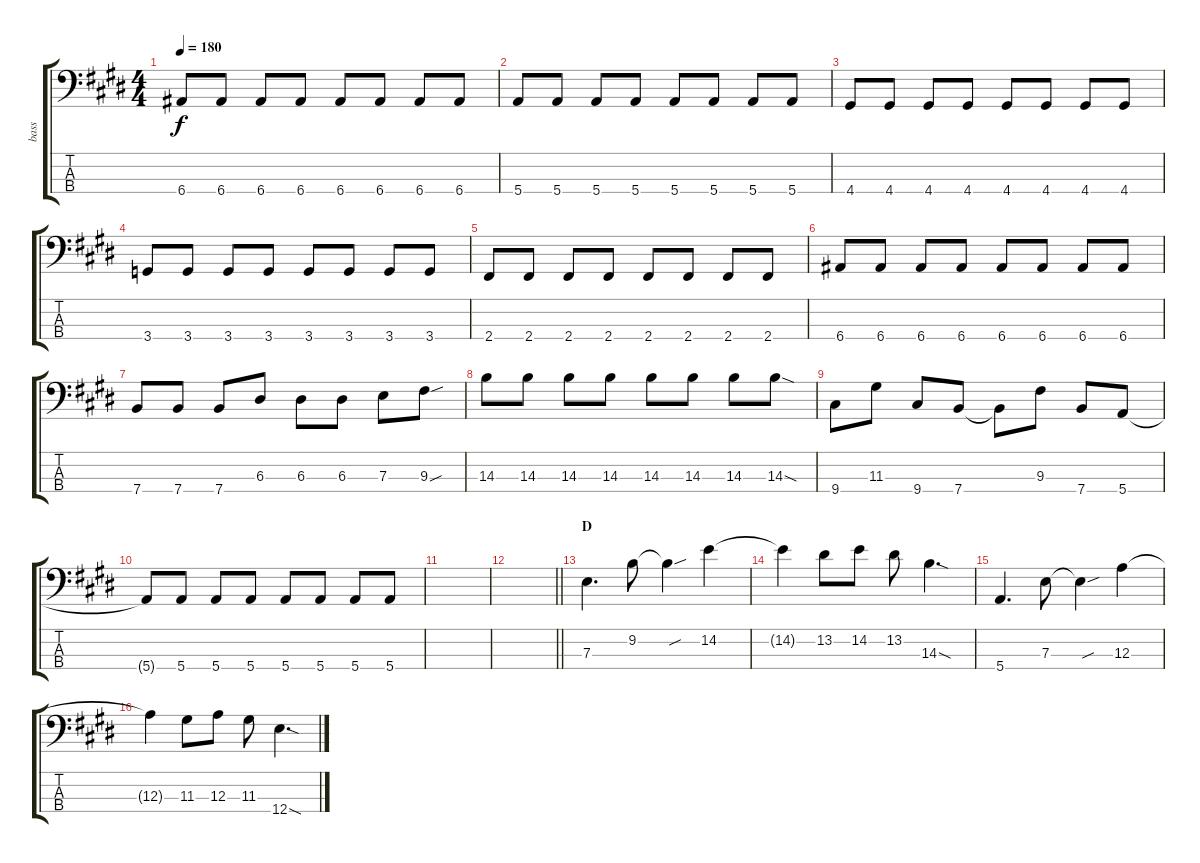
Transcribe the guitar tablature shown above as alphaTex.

\track ("bass" "bass") {instrument electricbasspick}
\staff {score tabs}
\tuning (G2 D2 A1 E1) {hide}
\ts (4 4)
\tempo 180
\clef f4
\ks e
6.4.8{dy f} 6.4.8 6.4.8 6.4.8 6.4.8 6.4.8 6.4.8 6.4.8 |
5.4.8 5.4.8 5.4.8 5.4.8 5.4.8 5.4.8 5.4.8 5.4.8 |
4.4.8 4.4.8 4.4.8 4.4.8 4.4.8 4.4.8 4.4.8 4.4.8 |
3.4.8 3.4.8 3.4.8 3.4.8 3.4.8 3.4.8 3.4.8 3.4.8 |
2.4.8 2.4.8 2.4.8 2.4.8 2.4.8 2.4.8 2.4.8 2.4.8 |
6.4.8 6.4.8 6.4.8 6.4.8 6.4.8 6.4.8 6.4.8 6.4.8 |
7.4.8 7.4.8 7.4.8 6.3.8 6.3.8 6.3.8 7.3.8 9.3{sou}.8 |
14.3.8 14.3.8 14.3.8 14.3.8 14.3.8 14.3.8 14.3.8 14.3{sod}.8 |
9.4.8 11.3.8 9.4.8 7.4.8 7.4{t}.8 9.3.8 7.4.8 5.4.8 |
5.4{t}.8 5.4.8 5.4.8 5.4.8 5.4.8 5.4.8 5.4.8 5.4.8 |
|
\barLineRight lightlight
|
\section ("" "D")
7.3.4{d} 9.2.8 9.2{sou t}.4 14.2.4 |
14.2{t}.4 13.2.8 14.2.8 13.2.8 14.3{sod}.4{d} |
5.4.4{d} 7.3.8 7.3{sou t}.4 12.3.4 |
12.3{t}.4 11.3.8 12.3.8 11.3.8 12.4{sod}.4{d}
